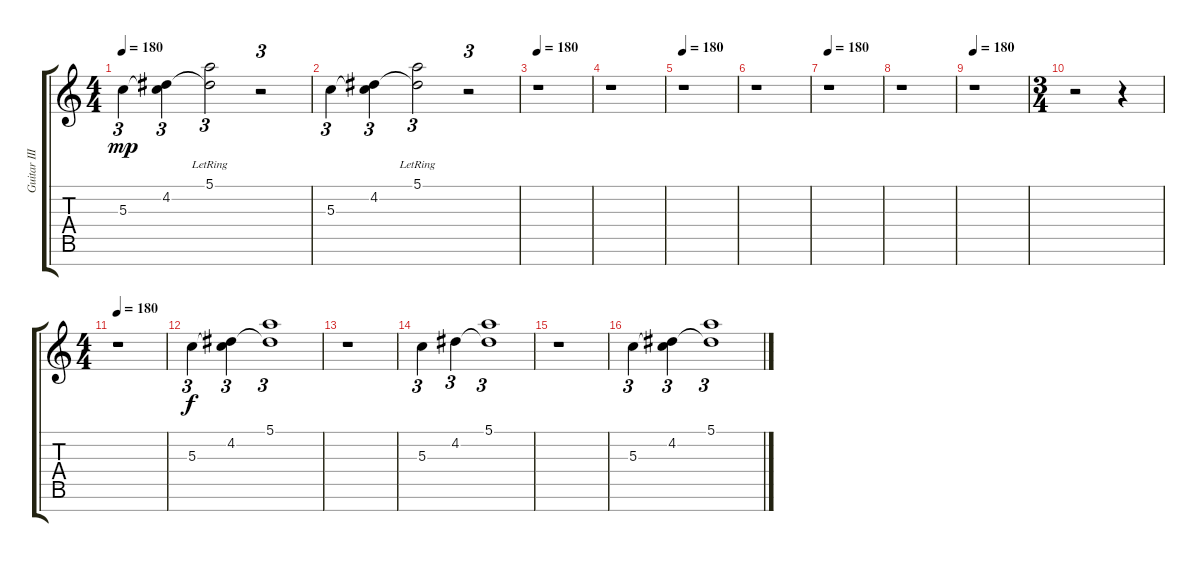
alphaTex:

\track ("Guitar III" "Guitar III") {instrument distortionguitar}
\staff {score tabs}
\tuning (E4 B3 G3 D3 A2 E2 B1) {hide}
\ts (4 4)
\tempo 180
\clef g2
\ks c
5.3.4{tu (3 2) dy mp} (4.2 5.3{t}).4{tu (3 2)} (5.1{lr} 4.2{t}).2{tu (3 2)} r.2{tu (3 2)} |
5.3.4{tu (3 2)} (4.2 5.3{t}).4{tu (3 2)} (5.1{lr} 4.2{t}).2{tu (3 2)} r.2{tu (3 2)} |
\tempo 180
r.1 |
r.1 |
\tempo 180
r.1 |
r.1 |
\tempo 180
r.1 |
r.1 |
\tempo 180
r.1 |
\ts (3 4)
r.2 r.4 |
\ts (4 4)
\tempo 180
r.1 |
5.3.4{tu (3 2) dy f} (4.2 5.3{t}).4{tu (3 2)} (5.1 4.2{t}).1{tu (3 2)} |
r.1 |
5.3.4{tu (3 2)} 4.2.4{tu (3 2)} (5.1 4.2{t}).1{tu (3 2)} |
r.1 |
5.3.4{tu (3 2)} (4.2 5.3{t}).4{tu (3 2)} (5.1 4.2{t}).1{tu (3 2)}
